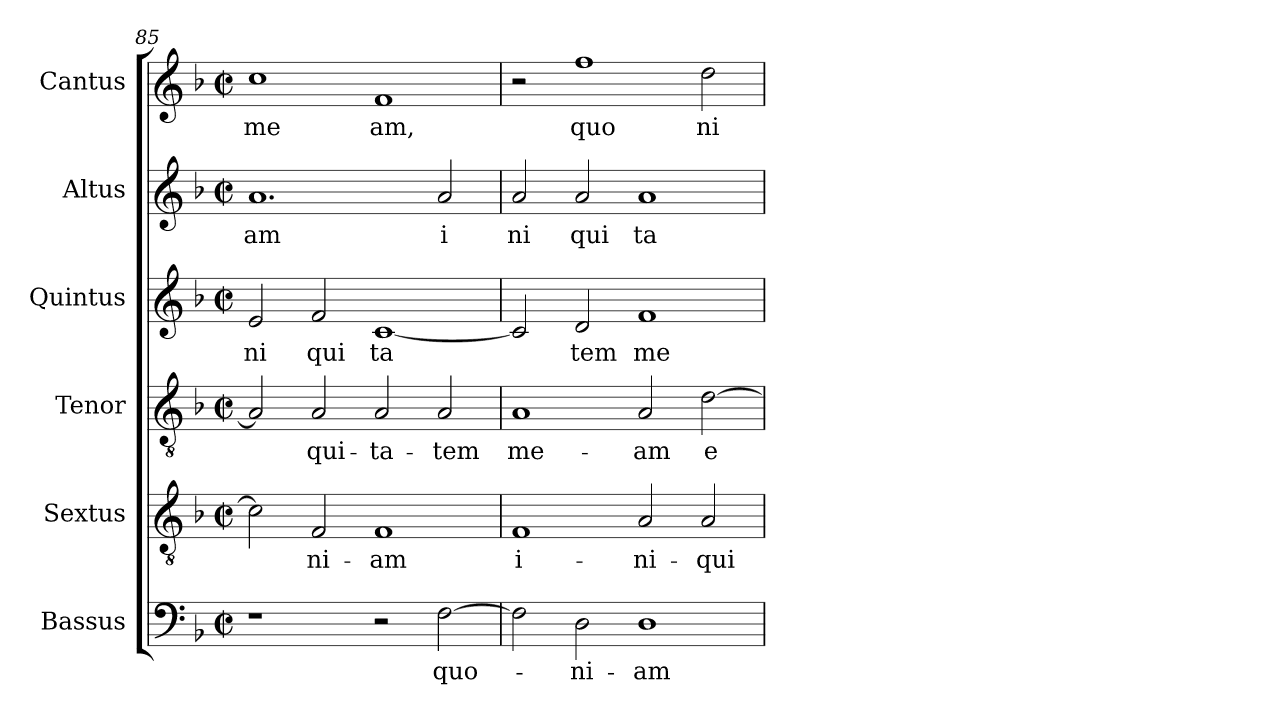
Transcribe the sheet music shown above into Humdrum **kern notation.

**kern	**text	**kern	**text	**kern	**text	**kern	**text	**kern	**text	**kern	**text
*part6	*part6	*part5	*part5	*part4	*part4	*part3	*part3	*part2	*part2	*part1	*part1
*staff6	*staff6	*staff5	*staff5	*staff4	*staff4	*staff3	*staff3	*staff2	*staff2	*staff1	*staff1
*I"Bassus	*	*I"Sextus	*	*I"Tenor	*	*I"Quintus	*	*I"Altus	*	*I"Cantus	*
*clefF4	*	*clefGv2	*	*clefGv2	*	*clefG2	*	*clefG2	*	*clefG2	*
*k[b-]	*	*k[b-]	*	*k[b-]	*	*k[b-]	*	*k[b-]	*	*k[b-]	*
*F:	*	*F:	*	*F:	*	*F:	*	*F:	*	*F:	*
*M2/2	*	*M2/2	*	*M2/2	*	*M2/2	*	*M2/2	*	*M2/2	*
*met(c|)	*	*met(c|)	*	*met(c|)	*	*met(c|)	*	*met(c|)	*	*met(c|)	*
=85	=85	=85	=85	=85	=85	=85	=85	=85	=85	=85	=85
!	!	!	!	!	!	!	!LO:LY:b:cj	!	!LO:LY:b:cj	!	!LO:LY:b:cj
1r	.	2c\]	.	2A/]	.	2e/	ni	1.a	am	1cc	me
!	!	!	!LO:LY:b:cj	!	!LO:LY:b:cj	!	!LO:LY:b:cj	!	!	!	!
.	.	2F/	-ni-	2A/	-qui-	2f/	qui	.	.	.	.
!	!	!	!LO:LY:b:cj	!	!LO:LY:b:cj	!	!LO:LY:b:cj	!	!	!	!LO:LY:b:cj
2r	.	1F	-am	2A/	-ta-	[<1c	ta	.	.	1f	am,
!	!LO:LY:b	!	!	!	!LO:LY:b:cj	!	!	!	!LO:LY:b:cj	!	!
[>2F\	quo-	.	.	2A/	-tem	.	.	2a/	i	.	.
=86	=86	=86	=86	=86	=86	=86	=86	=86	=86	=86	=86
!	!	!	!LO:LY:b:cj	!	!LO:LY:b:cj	!	!	!	!LO:LY:b:cj	!	!
2F\]	.	1F	i-	1A	me-	2c/]	.	2a/	ni	2r	.
!	!LO:LY:b:cj	!	!	!	!	!	!LO:LY:b:cj	!	!LO:LY:b:cj	!	!LO:LY:b:cj
2D\	-ni-	.	.	.	.	2d/	tem	2a/	qui	1ff	quo
!	!LO:LY:b:cj	!	!LO:LY:b:cj	!	!LO:LY:b:cj	!	!LO:LY:b:cj	!	!LO:LY:b:cj	!	!
1D	-am	2A/	-ni-	2A/	-am	1f	me	1a	ta	.	.
!	!	!	!LO:LY:b:cj	!	!LO:LY:b:cj	!	!	!	!	!	!LO:LY:b:cj
.	.	2A/	-qui-	[>2d\	e-	.	.	.	.	2dd\	ni
=	=	=	=	=	=	=	=	=	=	=	=
*-	*-	*-	*-	*-	*-	*-	*-	*-	*-	*-	*-
